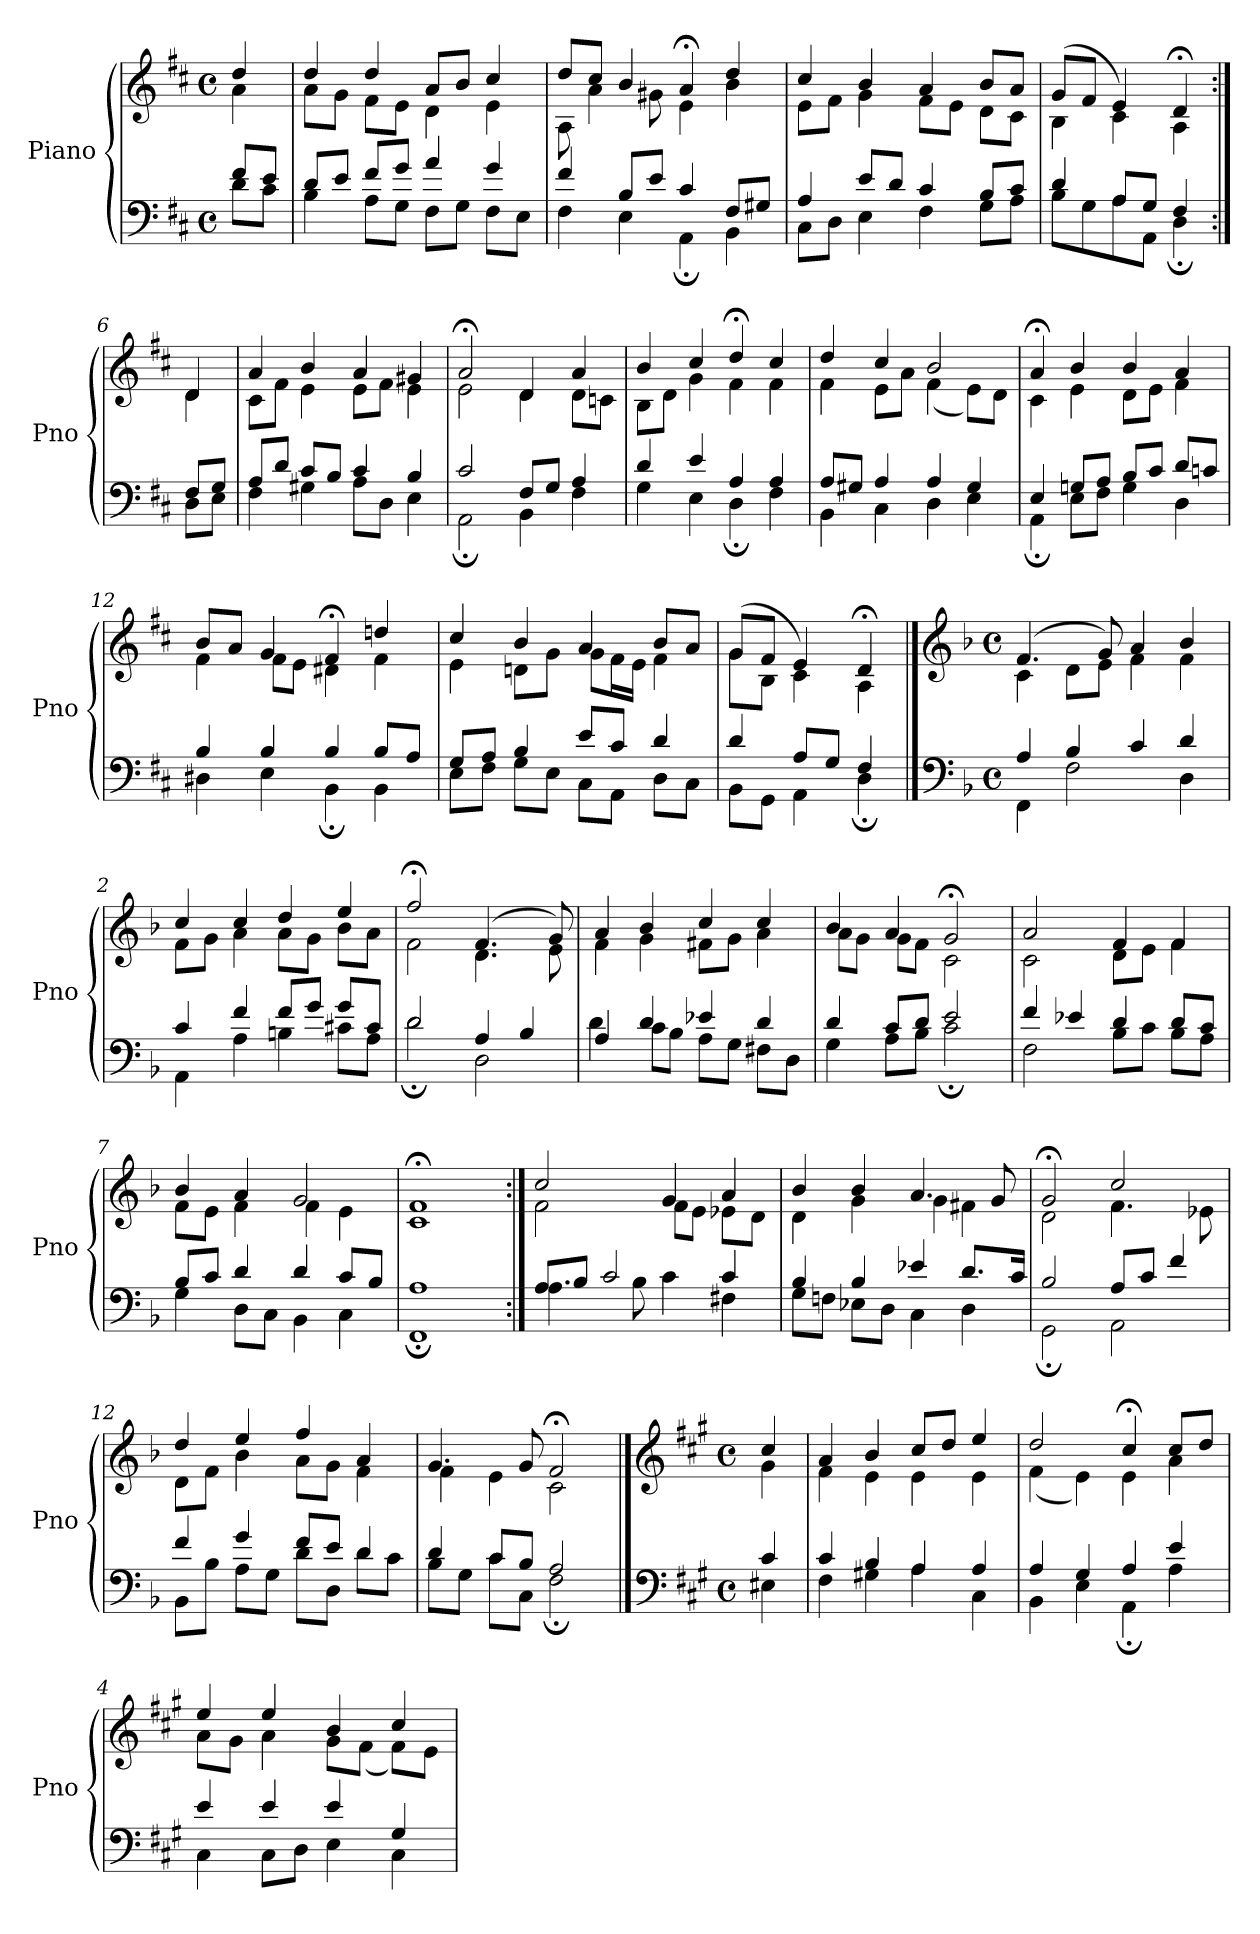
**kern	**kern
*part1	*part1
*staff2	*staff1
*I"Piano	*
*I'Pno	*
*clefF4	*clefG2
*k[f#c#]	*k[f#c#]
*M4/4	*M4/4
*met(c)	*met(c)
=1	=1
*^	*^
8f#/L	8d\L	4dd/	4a\
8e/J	8c#\J	.	.
=2	=2	=2	=2
8d/L	4B\	4dd/	8a\L
8e/J	.	.	8g\J
8f#/L	8A\L	4dd/	8f#\L
8g/J	8G\J	.	8e\J
4a/	8F#\L	8a/L	4d\
.	8G\J	8b/J	.
4g/	8F#\L	4cc#/	4e\
.	8E\J	.	.
=3	=3	=3	=3
4f#/	4F#\	8dd/L	8A\
.	.	8cc#/J	4a\
8B/L	4E\	4b/	.
8e/J	.	.	8g#X\
4c#/	4AA;\	4a;</	4e\
8F#/L	4BB\	4dd/	4b\
8G#X/J	.	.	.
=4	=4	=4	=4
4A/	8C#\L	4cc#/	8e\L
.	8D\J	.	8f#\J
8e/L	4E\	4b/	4g\
8d/J	.	.	.
4c#/	4F#\	4a/	8f#\L
.	.	.	8e\J
8B/L	8G\L	8b/L	8d\L
8c#/J	8A\J	8a/J	8c#\J
=5	=5	=5	=5
4d/	8B\L	(>8g/L	4B\
.	8G\	8f#/J	.
8A/L	8A\	4e/)	4c#\
8G/J	8AA\J	.	.
4F#/	4D;\	4d;</	4A\
=6:|!	=6:|!	=6:|!	=6:|!
8F#/L	8D\L	4d/	4d\
8G/J	8E\J	.	.
=7	=7	=7	=7
8A/L	4F#\	4a/	8c#\L
8d/J	.	.	8f#\J
8c#/L	4G#X\	4b/	4e\
8B/J	.	.	.
4c#/	8A\L	4a/	8e\L
.	8D\J	.	8f#\J
4B/	4E\	4g#X/	4e\
=8	=8	=8	=8
2c#/	2AA;\	2a;</	2e\
8F#/L	4BB\	4d/	4d\
8G/J	.	.	.
4A/	4F#\	4a/	8d\L
.	.	.	8cn\J
=9	=9	=9	=9
4d/	4G\	4b/	8B\L
.	.	.	8d\J
4e/	4E\	4cc#/	4g\
4A/	4D;\	4dd;</	4f#\
4A/	4F#\	4cc#/	4f#\
=10	=10	=10	=10
8A/L	4BB\	4dd/	4f#\
8G#X/J	.	.	.
4A/	4C#\	4cc#/	8e\L
.	.	.	8a\J
4A/	4D\	2b/	(<4f#\
4G#/	4E\	.	8e\L)
.	.	.	8d\J
=11	=11	=11	=11
4E/	4AA;\	4a;</	4c#\
8Gn/L	8E\L	4b/	4e\
8A/J	8F#\J	.	.
8B/L	4G\	4b/	8d\L
8c#/J	.	.	8e\J
8d/L	4D\	4a/	4f#\
8cn/J	.	.	.
=12	=12	=12	=12
4B/	4D#X\	8b/L	4f#\
.	.	8a/J	.
4B/	4E\	4g/	8f#\L
.	.	.	8e\J
4B/	4BB;\	4f#;</	4d#X\
8B/L	4BB\	4ddn/	4f#\
8A/J	.	.	.
=13	=13	=13	=13
8G/L	8E\L	4cc#/	4e\
8A/J	8F#\J	.	.
4B/	8G\L	4b/	8dn\L
.	8E\J	.	8g\J
8e/L	8C#\L	4a/	8g\L
8c#/J	8AA\J	.	16f#\L
.	.	.	16e\JJ
4d/	8D\L	8b/L	4f#\
.	8C#\J	8a/J	.
=14	=14	=14	=14
4d/	8BB\L	(>8g/L	8g\L
.	8GG\J	8f#/J	8B\J
8A/L	4AA\	4e/)	4c#\
8G/J	.	.	.
4F#/	4D;\	4d;</	4A\
==1	==1	==1	==1
*clefF4	*	*clefG2	*
*k[b-]	*	*k[b-]	*
*M4/4	*	*M4/4	*
*met(c)	*	*met(c)	*
4A/	4FF\	(>4.f/	4c\
4B-/	2F\	.	8d\L
.	.	8g/)	8e\J
4c/	.	4a/	4f\
4d/	4D\	4b-/	4f\
=2	=2	=2	=2
4c/	4AA\	4cc/	8f\L
.	.	.	8g\J
4f/	4A\	4cc/	4a\
8f/L	4Bn\	4dd/	8a\L
8g/J	.	.	8g\J
8g/L	8c#X\L	4ee/	8b-\L
8c#/J	8A\J	.	8a\J
=3	=3	=3	=3
2d/	2d;\	2ff;</	2f\
4A/	2D\	(>4.f/	4.d\
4B-/	.	.	.
.	.	8g/)	8e\
=4	=4	=4	=4
4A/	4d\	4a/	4f\
4d/	8c\L	4b-/	4g\
.	8B-\J	.	.
4e-X/	8A\L	4cc/	8f#X\L
.	8G\J	.	8g\J
4d/	8F#X\L	4cc/	4a\
.	8D\J	.	.
=5	=5	=5	=5
4d/	4G\	4b-/	8a\L
.	.	.	8g\J
8c/L	8A\L	4a/	8g\L
8d/J	8B-\J	.	8f\J
2e/	2c;\	2g;</	2c\
=6	=6	=6	=6
4f/	2F\	2a/	2c\
4e-X/	.	.	.
4d/	8B-\L	4f/	8d\L
.	8c\J	.	8e\J
8d/L	8B-\L	4f/	4f\
8c/J	8A\J	.	.
=7	=7	=7	=7
8B-/L	4G\	4b-/	8f\L
8c/J	.	.	8e\J
4d/	8D\L	4a/	4f\
.	8C\J	.	.
4d/	4BB-\	2g/	4f\
8c/L	4C\	.	4e\
8B-/J	.	.	.
=8	=8	=8	=8
1A	1FF;	1f;<	1c
=9:|!	=9:|!	=9:|!	=9:|!
8A/L	4.A\	2cc/	2f\
8B-/J	.	.	.
2c/	.	.	.
.	8B-\	.	.
.	4c\	4g/	8f\L
.	.	.	8e\J
4c/	4F#X\	4a/	8e-X\L
.	.	.	8d\J
=10	=10	=10	=10
4B-/	8G\L	4b-/	4d\
.	8Fn\J	.	.
4B-/	8E-X\L	4b-/	4g\
.	8D\J	.	.
4e-X/	4C\	4.a/	4g\
8.d/L	4D\	.	4f#X\
.	.	8g/	.
16c/Jk	.	.	.
=11	=11	=11	=11
2B-/	2GG;\	2g;</	2d\
8A/L	2AA\	2cc/	4.f\
8c/J	.	.	.
4f/	.	.	.
.	.	.	8e-X\
=12	=12	=12	=12
4f/	8BB-\L	4dd/	8d\L
.	8B-\J	.	8f\J
4g/	8A\L	4ee/	4b-\
.	8G\J	.	.
8f/L	8d\L	4ff/	8a\L
8e/J	8D\J	.	8g\J
4d/	8d\L	4a/	4f\
.	8c\J	.	.
=13	=13	=13	=13
4d/	8B-\L	4.g/	4f\
.	8G\J	.	.
8c/L	8c\L	.	4e\
8B-/J	8C\J	8g/	.
2A/	2F;\	2f;</	2c\
==1	==1	==1	==1
*clefF4	*	*clefG2	*
*k[f#c#g#]	*	*k[f#c#g#]	*
*M4/4	*	*M4/4	*
*met(c)	*	*met(c)	*
4c#/	4E#X\	4cc#/	4g#\
=2	=2	=2	=2
4c#/	4F#\	4a/	4f#\
4B/	4G#X\	4b/	4e\
4A/	4A\	8cc#/L	4e\
.	.	8dd/J	.
4A/	4C#\	4ee/	4e\
=3	=3	=3	=3
4A/	4BB\	2dd/	(<4f#\
4G#/	4E\	.	4e\)
4A/	4AA;\	4cc#;</	4e\
4e/	4A\	8cc#/L	4a\
.	.	8dd/J	.
=4	=4	=4	=4
4e/	4C#\	4ee/	8a\L
.	.	.	8g#\J
4e/	8C#\L	4ee/	4a\
.	8D\J	.	.
4e/	4E\	4b/	8g#\L
.	.	.	(<8f#\J
4G#/	4C#\	4cc#/	8f#\L)
.	.	.	8e\J
*v	*v	*	*
*	*v	*v
=	=
*-	*-
